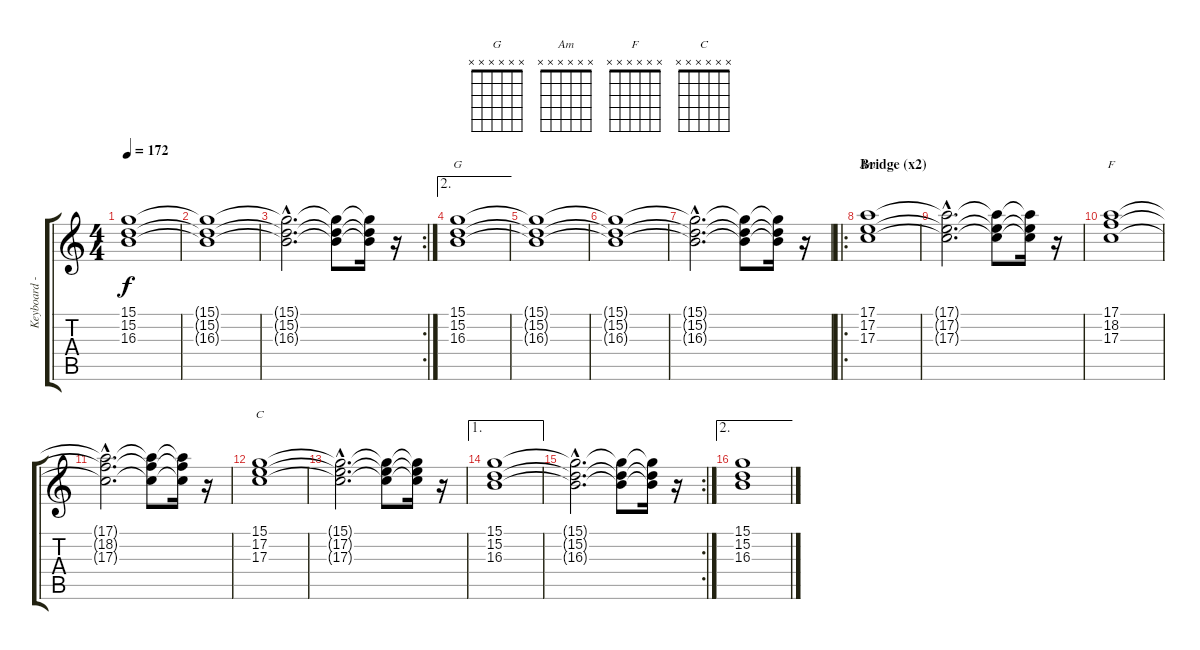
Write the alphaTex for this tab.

\track ("Keyboard - chords" "Keyboard -") {instrument churchorgan}
\staff {score tabs}
\tuning (E4 B3 G3 D3 A2 E2) {hide}
\chord ("G" x x x x x x)
\chord ("Am" x x x x x x)
\chord ("F" x x x x x x)
\chord ("C" x x x x x x)
\ts (4 4)
\tempo 172
\clef g2
\ks c
(15.1{t} 15.2{t} 16.3{t}).1{dy f} |
(15.1{t} 15.2{t} 16.3{t}).1 |
\rc 2
(15.1{hac t} 15.2{hac t} 16.3{hac t}).2{d} (15.1{t} 15.2{t} 16.3{t}).8 (15.1{t} 15.2{t} 16.3{t}).16 r.16 |
\ae 2
(15.1 15.2 16.3).1{ch "G"} |
(15.1{t} 15.2{t} 16.3{t}).1 |
(15.1{t} 15.2{t} 16.3{t}).1 |
(15.1{hac t} 15.2{hac t} 16.3{hac t}).2{d} (15.1{t} 15.2{t} 16.3{t}).8 (15.1{t} 15.2{t} 16.3{t}).16 r.16 |
\ro
\section ("" "Bridge (x2)")
(17.1 17.2 17.3).1{ch "Am"} |
(17.1{hac t} 17.2{hac t} 17.3{hac t}).2{d} (17.1{t} 17.2{t} 17.3{t}).8 (17.1{t} 17.2{t} 17.3{t}).16 r.16 |
(17.1 18.2 17.3).1{ch "F"} |
(17.1{hac t} 18.2{hac t} 17.3{hac t}).2{d} (17.1{t} 18.2{t} 17.3{t}).8 (17.1{t} 18.2{t} 17.3{t}).16 r.16 |
(15.1 17.2 17.3).1{ch "C"} |
(15.1{hac t} 17.2{hac t} 17.3{hac t}).2{d} (15.1{t} 17.2{t} 17.3{t}).8 (15.1{t} 17.2{t} 17.3{t}).16 r.16 |
\ae 1
(15.1 15.2 16.3).1 |
\rc 2
(15.1{hac t} 15.2{hac t} 16.3{hac t}).2{d} (15.1{t} 15.2{t} 16.3{t}).8 (15.1{t} 15.2{t} 16.3{t}).16 r.16 |
\ae 2
(15.1 15.2 16.3).1
